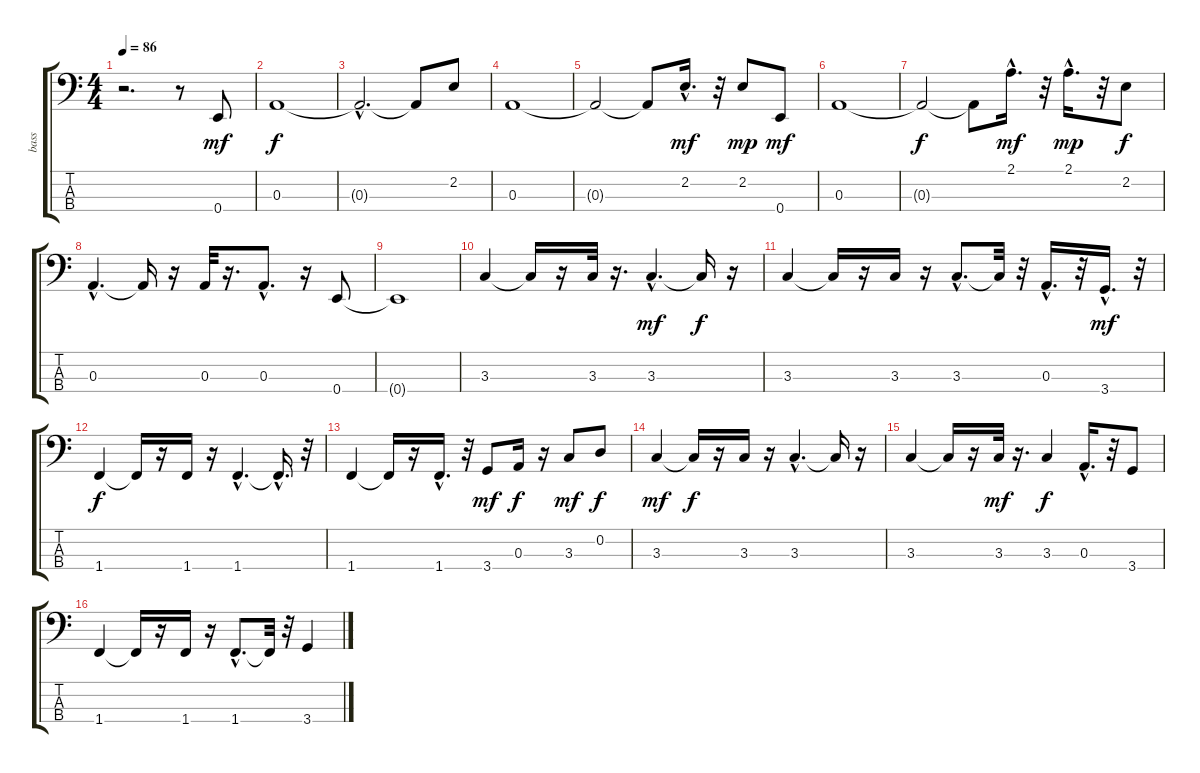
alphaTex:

\track ("bass" "bass") {instrument electricbassfinger}
\staff {score tabs}
\tuning (G2 D2 A1 E1) {hide}
\ts (4 4)
\tempo 86
\clef f4
\ks c
r.2{d dy mf instrument electricbassfinger} r.8 0.4.8 |
0.3.1{dy f} |
0.3{hac t}.2{d} 0.3{t}.8 2.2.8 |
0.3.1 |
0.3{t}.2 0.3{t}.8 2.2{hac}.16{d dy mf} r.32 2.2.8{dy mp} 0.4.8{dy mf} |
0.3.1 |
0.3{t}.2{dy f} 0.3{t}.8 2.1{hac}.16{d dy mf} r.32 2.1{hac}.16{d dy mp} r.32 2.2.8{dy f} |
0.3{hac}.4{d} 0.3{t}.16 r.16 0.3.32 r.16{d} 0.3{hac}.8{d} r.16 0.4.8 |
0.4{t}.1 |
3.3.4 3.3{t}.16 r.16 3.3.32 r.16{d} 3.3{hac}.4{d dy mf} 3.3{t}.16{dy f} r.16 |
3.3.4 3.3{t}.16 r.16 3.3.16 r.16 3.3{hac}.8{d} 3.3{t}.32 r.32 0.3{hac}.16{d} r.32 3.4{hac}.16{d dy mf} r.32 |
1.4.4{dy f} 1.4{t}.16 r.16 1.4.16 r.16 1.4{hac}.4{d} 1.4{hac t}.16{d} r.32 |
1.4.4 1.4{t}.16 r.16 1.4{hac}.16{d} r.32 3.4.8{dy mf} 0.3.16{dy f} r.16 3.3.8{dy mf} 0.2.8{dy f} |
3.3.4{dy mf} 3.3{t}.16{dy f} r.16 3.3.16 r.16 3.3{hac}.4{d} 3.3{t}.16 r.16 |
3.3.4 3.3{t}.16 r.16 3.3.32{dy mf} r.16{d} 3.3.4{dy f} 0.3{hac}.16{d} r.32 3.4.8 |
1.4.4 1.4{t}.16 r.16 1.4.16 r.16 1.4{hac}.8{d} 1.4{t}.32 r.32 3.4.4
